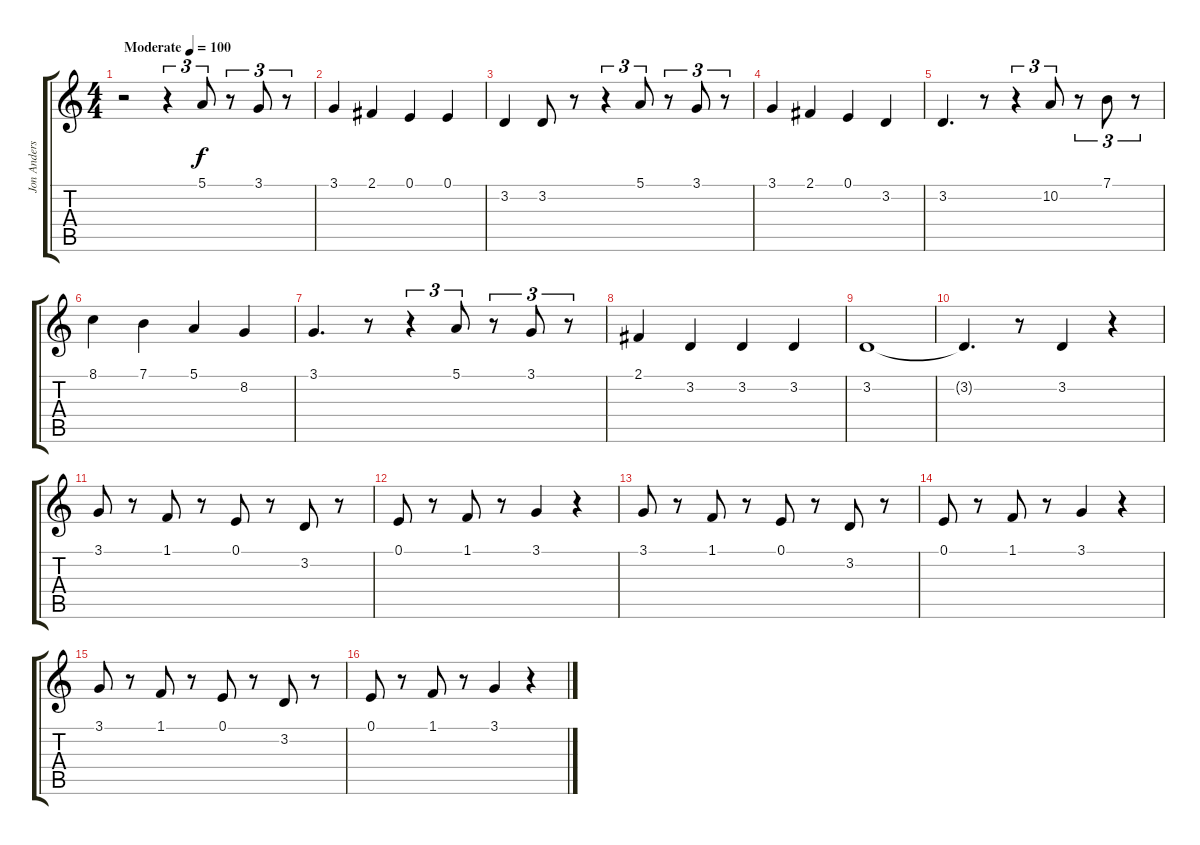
\track ("Jon Anderson" "Jon Anders") {instrument choiraahs}
\staff {score tabs}
\tuning (E4 B3 G3 D3 A2 E2) {hide}
\ts (4 4)
\tempo (100 "Moderate")
\clef g2
\ks c
r.2{dy f instrument choiraahs} r.4{tu (3 2)} 5.1.8{tu (3 2)} r.8{tu (3 2)} 3.1.8{tu (3 2)} r.8{tu (3 2)} |
3.1.4 2.1.4 0.1.4 0.1.4 |
3.2.4 3.2.8 r.8 r.4{tu (3 2)} 5.1.8{tu (3 2)} r.8{tu (3 2)} 3.1.8{tu (3 2)} r.8{tu (3 2)} |
3.1.4 2.1.4 0.1.4 3.2.4 |
3.2.4{d} r.8 r.4{tu (3 2)} 10.2.8{tu (3 2)} r.8{tu (3 2)} 7.1.8{tu (3 2)} r.8{tu (3 2)} |
8.1.4 7.1.4 5.1.4 8.2.4 |
3.1.4{d} r.8 r.4{tu (3 2)} 5.1.8{tu (3 2)} r.8{tu (3 2)} 3.1.8{tu (3 2)} r.8{tu (3 2)} |
2.1.4 3.2.4 3.2.4 3.2.4 |
3.2.1 |
3.2{t}.4{d} r.8 3.2.4 r.4 |
3.1.8 r.8 1.1.8 r.8 0.1.8 r.8 3.2.8 r.8 |
0.1.8 r.8 1.1.8 r.8 3.1.4 r.4 |
3.1.8 r.8 1.1.8 r.8 0.1.8 r.8 3.2.8 r.8 |
0.1.8 r.8 1.1.8 r.8 3.1.4 r.4 |
3.1.8 r.8 1.1.8 r.8 0.1.8 r.8 3.2.8 r.8 |
0.1.8 r.8 1.1.8 r.8 3.1.4 r.4
